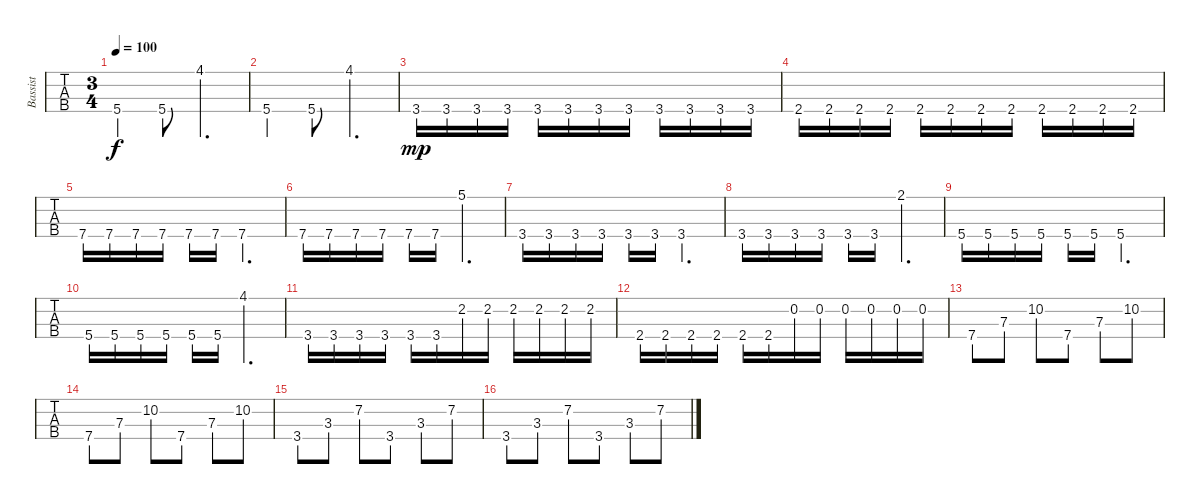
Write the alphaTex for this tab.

\track ("Bassist" "Bassist") {instrument electricbassfinger}
\staff {tabs}
\tuning (F2 C2 G1 C1) {hide}
\ts (3 4)
\tempo 100
\clef f4
\ks c
5.4.4{dy f} 5.4.8 4.1.4{d} |
5.4.4 5.4.8 4.1.4{d} |
3.4.16{dy mp} 3.4.16 3.4.16 3.4.16 3.4.16 3.4.16 3.4.16 3.4.16 3.4.16 3.4.16 3.4.16 3.4.16 |
2.4.16 2.4.16 2.4.16 2.4.16 2.4.16 2.4.16 2.4.16 2.4.16 2.4.16 2.4.16 2.4.16 2.4.16 |
7.4.16 7.4.16 7.4.16 7.4.16 7.4.16 7.4.16 7.4.4{d} |
7.4.16 7.4.16 7.4.16 7.4.16 7.4.16 7.4.16 5.1.4{d} |
3.4.16 3.4.16 3.4.16 3.4.16 3.4.16 3.4.16 3.4.4{d} |
3.4.16 3.4.16 3.4.16 3.4.16 3.4.16 3.4.16 2.1.4{d} |
5.4.16 5.4.16 5.4.16 5.4.16 5.4.16 5.4.16 5.4.4{d} |
5.4.16 5.4.16 5.4.16 5.4.16 5.4.16 5.4.16 4.1.4{d} |
3.4.16 3.4.16 3.4.16 3.4.16 3.4.16 3.4.16 2.2.16 2.2.16 2.2.16 2.2.16 2.2.16 2.2.16 |
2.4.16 2.4.16 2.4.16 2.4.16 2.4.16 2.4.16 0.2.16 0.2.16 0.2.16 0.2.16 0.2.16 0.2.16 |
7.4.8 7.3.8 10.2.8 7.4.8 7.3.8 10.2.8 |
7.4.8 7.3.8 10.2.8 7.4.8 7.3.8 10.2.8 |
3.4.8 3.3.8 7.2.8 3.4.8 3.3.8 7.2.8 |
3.4.8 3.3.8 7.2.8 3.4.8 3.3.8 7.2.8
